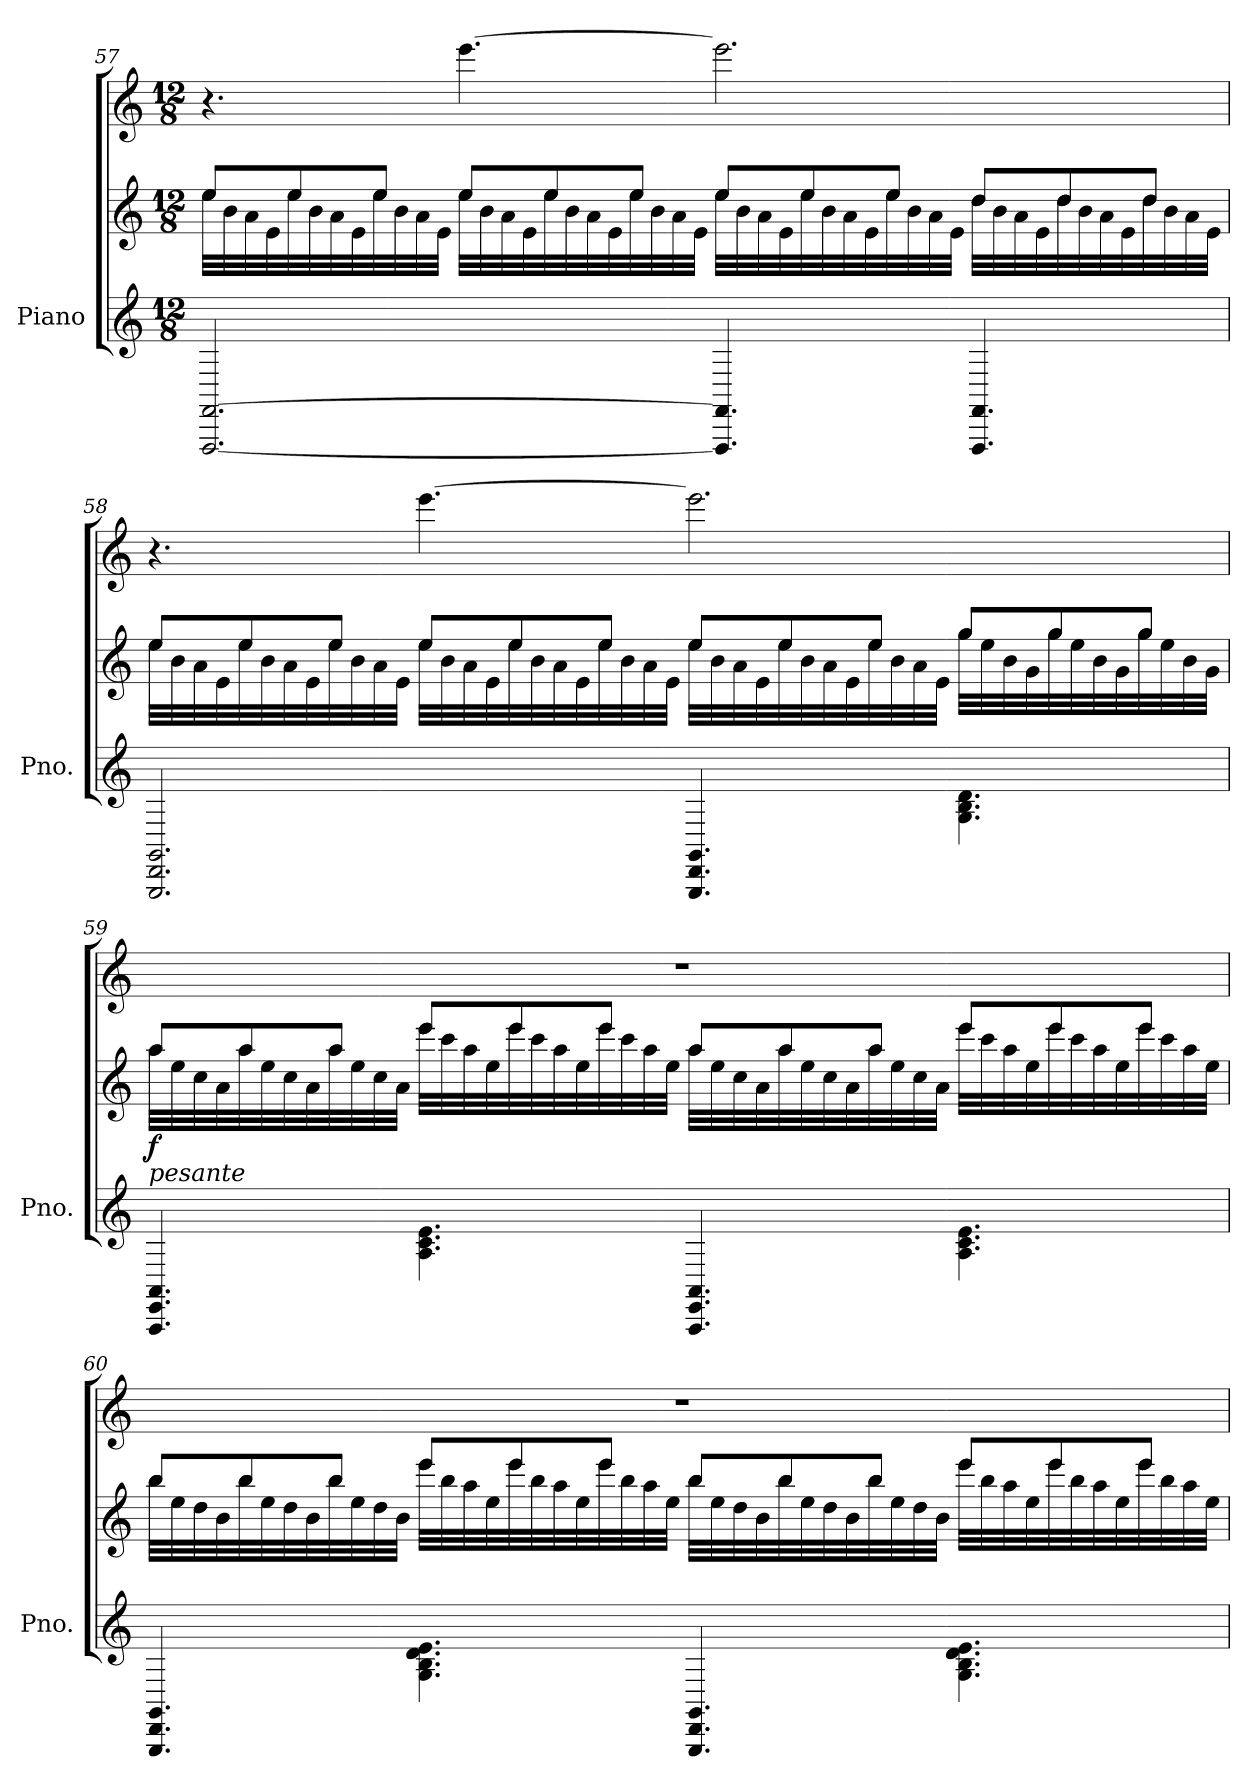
**kern	**kern	**kern	**dynam
*part1	*part1	*part1	*part1
*staff3	*staff2	*staff1	*staff1/2/3
*I"Piano	*	*	*
*I'Pno.	*	*	*
!!LO:PB:g=z
*clefG2	*clefG2	*clefG2	*
*k[]	*k[]	*k[]	*
*M12/8	*M12/8	*M12/8	*
=57	=57	=57	=57
*	*^	*	*
[2.FFF/ [2.FF/	32ee\LLL	8ee/L	4.r	.
.	32b\	.	.	.
.	32a\	.	.	.
.	32e\	.	.	.
.	32ee\	8ee/	.	.
.	32b\	.	.	.
.	32a\	.	.	.
.	32e\	.	.	.
.	32ee\	8ee/J	.	.
.	32b\	.	.	.
.	32a\	.	.	.
.	32e\JJJ	.	.	.
.	32ee\LLL	8ee/L	[4.eee\	.
.	32b\	.	.	.
.	32a\	.	.	.
.	32e\	.	.	.
.	32ee\	8ee/	.	.
.	32b\	.	.	.
.	32a\	.	.	.
.	32e\	.	.	.
.	32ee\	8ee/J	.	.
.	32b\	.	.	.
.	32a\	.	.	.
.	32e\JJJ	.	.	.
4.FFF/] 4.FF/]	32ee\LLL	8ee/L	2.eee\]	.
.	32b\	.	.	.
.	32a\	.	.	.
.	32e\	.	.	.
.	32ee\	8ee/	.	.
.	32b\	.	.	.
.	32a\	.	.	.
.	32e\	.	.	.
.	32ee\	8ee/J	.	.
.	32b\	.	.	.
.	32a\	.	.	.
.	32e\JJJ	.	.	.
4.FFF/ 4.FF/	32dd\LLL	8dd/L	.	.
.	32b\	.	.	.
.	32a\	.	.	.
.	32e\	.	.	.
.	32dd\	8dd/	.	.
.	32b\	.	.	.
.	32a\	.	.	.
.	32e\	.	.	.
.	32dd\	8dd/J	.	.
.	32b\	.	.	.
.	32a\	.	.	.
.	32e\JJJ	.	.	.
!!LO:LB:g=z
=58	=58	=58	=58	=58
2.GGG/ 2.DD/ 2.GG/	32ee\LLL	8ee/L	4.r	.
.	32b\	.	.	.
.	32a\	.	.	.
.	32e\	.	.	.
.	32ee\	8ee/	.	.
.	32b\	.	.	.
.	32a\	.	.	.
.	32e\	.	.	.
.	32ee\	8ee/J	.	.
.	32b\	.	.	.
.	32a\	.	.	.
.	32e\JJJ	.	.	.
.	32ee\LLL	8ee/L	[4.eee\	.
.	32b\	.	.	.
.	32a\	.	.	.
.	32e\	.	.	.
.	32ee\	8ee/	.	.
.	32b\	.	.	.
.	32a\	.	.	.
.	32e\	.	.	.
.	32ee\	8ee/J	.	.
.	32b\	.	.	.
.	32a\	.	.	.
.	32e\JJJ	.	.	.
4.GGG/ 4.DD/ 4.GG/	32ee\LLL	8ee/L	2.eee\]	.
.	32b\	.	.	.
.	32a\	.	.	.
.	32e\	.	.	.
.	32ee\	8ee/	.	.
.	32b\	.	.	.
.	32a\	.	.	.
.	32e\	.	.	.
.	32ee\	8ee/J	.	.
.	32b\	.	.	.
.	32a\	.	.	.
.	32e\JJJ	.	.	.
4.G\ 4.B\ 4.d\	32gg\LLL	8gg/L	.	.
.	32ee\	.	.	.
.	32b\	.	.	.
.	32g\	.	.	.
.	32gg\	8gg/	.	.
.	32ee\	.	.	.
.	32b\	.	.	.
.	32g\	.	.	.
.	32gg\	8gg/J	.	.
.	32ee\	.	.	.
.	32b\	.	.	.
.	32g\JJJ	.	.	.
!!LO:LB:g=z
=59	=59	=59	=59	=59
!LO:TX:a:i:t=pesante	!	!	!	!
!	!	!	!	!LO:DY:b=2
4.AAA/ 4.EE/ 4.AA/	32aa\LLL	8aa/L	1.r	f
.	32ee\	.	.	.
.	32cc\	.	.	.
.	32a\	.	.	.
.	32aa\	8aa/	.	.
.	32ee\	.	.	.
.	32cc\	.	.	.
.	32a\	.	.	.
.	32aa\	8aa/J	.	.
.	32ee\	.	.	.
.	32cc\	.	.	.
.	32a\JJJ	.	.	.
4.A\ 4.c\ 4.e\	32eee\LLL	8eee/L	.	.
.	32ccc\	.	.	.
.	32aa\	.	.	.
.	32ee\	.	.	.
.	32eee\	8eee/	.	.
.	32ccc\	.	.	.
.	32aa\	.	.	.
.	32ee\	.	.	.
.	32eee\	8eee/J	.	.
.	32ccc\	.	.	.
.	32aa\	.	.	.
.	32ee\JJJ	.	.	.
4.AAA/ 4.EE/ 4.AA/	32aa\LLL	8aa/L	.	.
.	32ee\	.	.	.
.	32cc\	.	.	.
.	32a\	.	.	.
.	32aa\	8aa/	.	.
.	32ee\	.	.	.
.	32cc\	.	.	.
.	32a\	.	.	.
.	32aa\	8aa/J	.	.
.	32ee\	.	.	.
.	32cc\	.	.	.
.	32a\JJJ	.	.	.
4.A\ 4.c\ 4.e\	32eee\LLL	8eee/L	.	.
.	32ccc\	.	.	.
.	32aa\	.	.	.
.	32ee\	.	.	.
.	32eee\	8eee/	.	.
.	32ccc\	.	.	.
.	32aa\	.	.	.
.	32ee\	.	.	.
.	32eee\	8eee/J	.	.
.	32ccc\	.	.	.
.	32aa\	.	.	.
.	32ee\JJJ	.	.	.
!!LO:LB:g=z
=60	=60	=60	=60	=60
4.GGG/ 4.DD/ 4.GG/	32bb\LLL	8bb/L	1.r	.
.	32ee\	.	.	.
.	32dd\	.	.	.
.	32b\	.	.	.
.	32bb\	8bb/	.	.
.	32ee\	.	.	.
.	32dd\	.	.	.
.	32b\	.	.	.
.	32bb\	8bb/J	.	.
.	32ee\	.	.	.
.	32dd\	.	.	.
.	32b\JJJ	.	.	.
4.G\ 4.B\ 4.d\ 4.e\	32eee\LLL	8eee/L	.	.
.	32bb\	.	.	.
.	32aa\	.	.	.
.	32ee\	.	.	.
.	32eee\	8eee/	.	.
.	32bb\	.	.	.
.	32aa\	.	.	.
.	32ee\	.	.	.
.	32eee\	8eee/J	.	.
.	32bb\	.	.	.
.	32aa\	.	.	.
.	32ee\JJJ	.	.	.
4.GGG/ 4.DD/ 4.GG/	32bb\LLL	8bb/L	.	.
.	32ee\	.	.	.
.	32dd\	.	.	.
.	32b\	.	.	.
.	32bb\	8bb/	.	.
.	32ee\	.	.	.
.	32dd\	.	.	.
.	32b\	.	.	.
.	32bb\	8bb/J	.	.
.	32ee\	.	.	.
.	32dd\	.	.	.
.	32b\JJJ	.	.	.
4.G\ 4.B\ 4.d\ 4.e\	32eee\LLL	8eee/L	.	.
.	32bb\	.	.	.
.	32aa\	.	.	.
.	32ee\	.	.	.
.	32eee\	8eee/	.	.
.	32bb\	.	.	.
.	32aa\	.	.	.
.	32ee\	.	.	.
.	32eee\	8eee/J	.	.
.	32bb\	.	.	.
.	32aa\	.	.	.
.	32ee\JJJ	.	.	.
*	*v	*v	*	*
=	=	=	=
*-	*-	*-	*-
